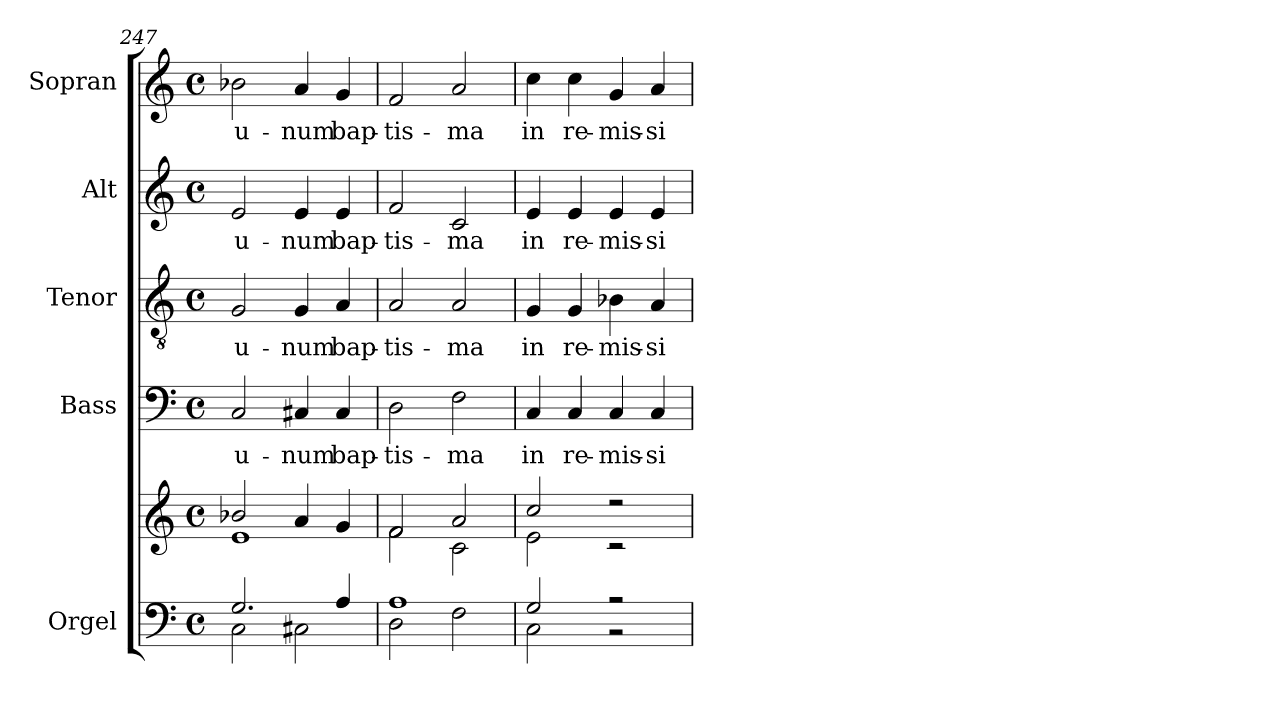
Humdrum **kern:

**kern	**kern	**kern	**text	**kern	**text	**kern	**text	**kern	**text
*part5	*part5	*part4	*part4	*part3	*part3	*part2	*part2	*part1	*part1
*staff6	*staff5	*staff4	*staff4	*staff3	*staff3	*staff2	*staff2	*staff1	*staff1
*I"Orgel	*	*I"Bass	*	*I"Tenor	*	*I"Alt	*	*I"Sopran	*
*I'Org.	*	*I'B.	*	*I'T.	*	*I'A.	*	*I'S.	*
*clefF4	*clefG2	*clefF4	*	*clefGv2	*	*clefG2	*	*clefG2	*
*k[]	*k[]	*k[]	*	*k[]	*	*k[]	*	*k[]	*
*C:	*C:	*C:	*	*C:	*	*C:	*	*C:	*
*M4/4	*M4/4	*M4/4	*	*M4/4	*	*M4/4	*	*M4/4	*
*met(c)	*met(c)	*met(c)	*	*met(c)	*	*met(c)	*	*met(c)	*
=247	=247	=247	=247	=247	=247	=247	=247	=247	=247
*^	*^	*	*	*	*	*	*	*	*
!	!	!	!	!	!LO:LY:b	!	!LO:LY:b	!	!LO:LY:b	!	!LO:LY:b
2.G/	2C\	2b-X/	1e	2C/	u-	2G/	u-	2e/	u-	2b-X\	u-
!	!	!	!	!	!LO:LY:b	!	!LO:LY:b	!	!LO:LY:b	!	!LO:LY:b
.	2C#X\	4a/	.	4C#X/	-num	4G/	-num	4e/	-num	4a/	-num
!	!	!	!	!	!LO:LY:b	!	!LO:LY:b	!	!LO:LY:b	!	!LO:LY:b
4A/	.	4g/	.	4C#/	bap-	4A/	bap-	4e/	bap-	4g/	bap-
=248	=248	=248	=248	=248	=248	=248	=248	=248	=248	=248	=248
!	!	!	!	!	!LO:LY:b	!	!LO:LY:b	!	!LO:LY:b	!	!LO:LY:b
1A	2D\	2f/	2f\	2D\	-tis-	2A/	-tis-	2f/	-tis-	2f/	-tis-
!	!	!	!	!	!LO:LY:b	!	!LO:LY:b	!	!LO:LY:b	!	!LO:LY:b
.	2F\	2a/	2c\	2F\	-ma	2A/	-ma	2c/	-ma	2a/	-ma
=249	=249	=249	=249	=249	=249	=249	=249	=249	=249	=249	=249
!	!	!	!	!	!LO:LY:b	!	!LO:LY:b	!	!LO:LY:b	!	!LO:LY:b
2G/	2C\	2cc/	2e\	4C/	in	4G/	in	4e/	in	4cc\	in
!	!	!	!	!	!LO:LY:b	!	!LO:LY:b	!	!LO:LY:b	!	!LO:LY:b
.	.	.	.	4C/	re-	4G/	re-	4e/	re-	4cc\	re-
!	!	!	!	!	!LO:LY:b	!	!LO:LY:b	!	!LO:LY:b	!	!LO:LY:b
2r	2r	2r	2r	4C/	-mis-	4B-X\	-mis-	4e/	-mis-	4g/	-mis-
!	!	!	!	!	!LO:LY:b	!	!LO:LY:b	!	!LO:LY:b	!	!LO:LY:b
.	.	.	.	4C/	-si-	4A/	-si-	4e/	-si-	4a/	-si-
*v	*v	*	*	*	*	*	*	*	*	*	*
*	*v	*v	*	*	*	*	*	*	*	*
=	=	=	=	=	=	=	=	=	=
*-	*-	*-	*-	*-	*-	*-	*-	*-	*-
